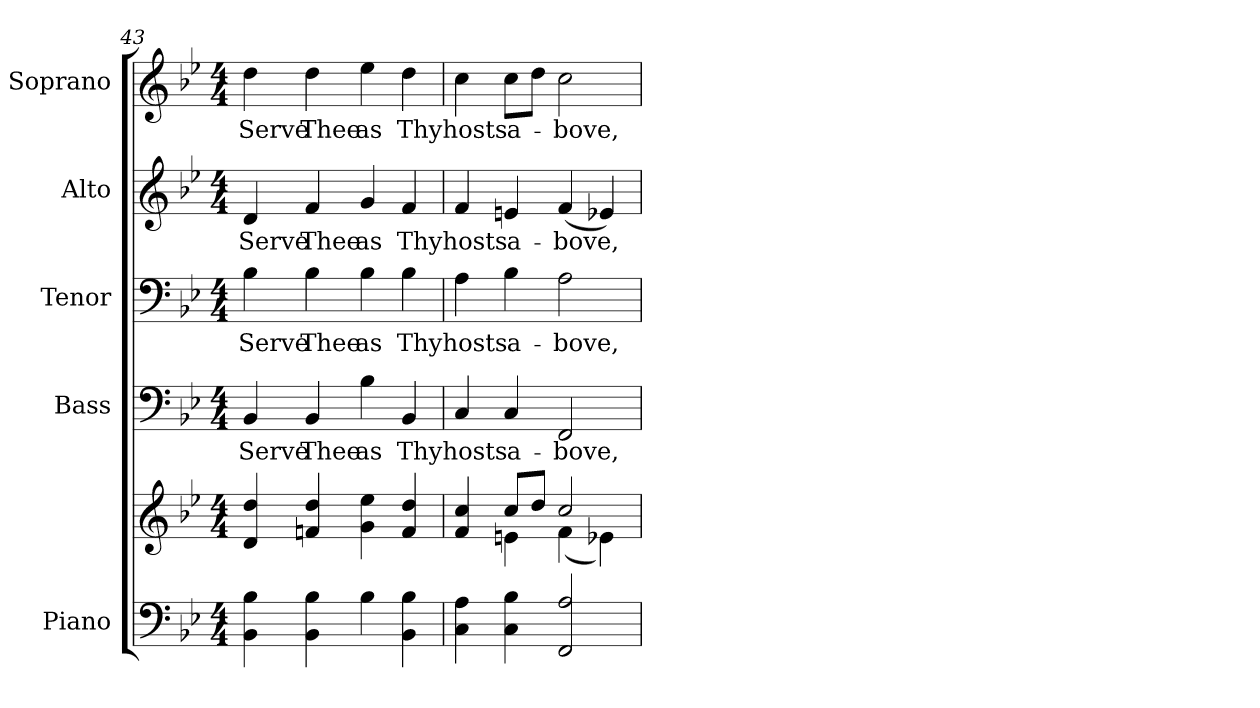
**kern	**kern	**kern	**text	**kern	**text	**kern	**text	**kern	**text
*part5	*part5	*part4	*part4	*part3	*part3	*part2	*part2	*part1	*part1
*staff6	*staff5	*staff4	*staff4	*staff3	*staff3	*staff2	*staff2	*staff1	*staff1
*I"Piano	*	*I"Bass	*	*I"Tenor	*	*I"Alto	*	*I"Soprano	*
*I'Pno.	*	*I'B.	*	*I'T.	*	*I'A.	*	*I'S.	*
!!LO:PB:g=z
*clefF4	*clefG2	*clefF4	*	*clefF4	*	*clefG2	*	*clefG2	*
*k[b-e-]	*k[b-e-]	*k[b-e-]	*	*k[b-e-]	*	*k[b-e-]	*	*k[b-e-]	*
*B-:	*B-:	*B-:	*	*B-:	*	*B-:	*	*B-:	*
*M4/4	*M4/4	*M4/4	*	*M4/4	*	*M4/4	*	*M4/4	*
=43	=43	=43	=43	=43	=43	=43	=43	=43	=43
!	!	!	!LO:LY:b:color=#000000	!	!	!	!	!	!
!	!	!	!	!	!LO:LY:b:color=#000000	!	!	!	!
!	!	!	!	!	!	!	!LO:LY:b:color=#000000	!	!
!	!	!	!	!	!	!	!	!	!LO:LY:b:color=#000000
4BB-i\ 4B-i	4di/ 4ddi	4BB-i/	Serve	4B-i\	Serve	4di/	Serve	4ddi\	Serve
!	!	!	!LO:LY:b:color=#000000	!	!	!	!	!	!
!	!	!	!	!	!LO:LY:b:color=#000000	!	!	!	!
!	!	!	!	!	!	!	!LO:LY:b:color=#000000	!	!
!	!	!	!	!	!	!	!	!	!LO:LY:b:color=#000000
4BB-i\ 4B-i	4fni/ 4ddi	4BB-i/	Thee	4B-i\	Thee	4fi/	Thee	4ddi\	Thee
!	!	!	!LO:LY:b:color=#000000	!	!	!	!	!	!
!	!	!	!	!	!LO:LY:b:color=#000000	!	!	!	!
!	!	!	!	!	!	!	!LO:LY:b:color=#000000	!	!
!	!	!	!	!	!	!	!	!	!LO:LY:b:color=#000000
4B-i\	4gi\ 4ee-i	4B-i\	as	4B-i\	as	4gi/	as	4ee-i\	as
!	!	!	!LO:LY:b:color=#000000	!	!	!	!	!	!
!	!	!	!	!	!LO:LY:b:color=#000000	!	!	!	!
!	!	!	!	!	!	!	!LO:LY:b:color=#000000	!	!
!	!	!	!	!	!	!	!	!	!LO:LY:b:color=#000000
4BB-i\ 4B-i	4fi/ 4ddi	4BB-i/	Thy	4B-i\	Thy	4fi/	Thy	4ddi\	Thy
=44	=44	=44	=44	=44	=44	=44	=44	=44	=44
*	*^	*	*	*	*	*	*	*	*
!	!	!	!	!LO:LY:b:color=#000000	!	!	!	!	!	!
!	!	!	!	!	!	!LO:LY:b:color=#000000	!	!	!	!
!	!	!	!	!	!	!	!	!LO:LY:b:color=#000000	!	!
!	!	!	!	!	!	!	!	!	!	!LO:LY:b:color=#000000
4Ci\ 4Ai	4fi/ 4cci	4ryy	4Ci/	hosts	4Ai\	hosts	4fi/	hosts	4cci\	hosts
!	!	!	!	!LO:LY:b:color=#000000	!	!	!	!	!	!
!	!	!	!	!	!	!LO:LY:b:color=#000000	!	!	!	!
!	!	!	!	!	!	!	!	!LO:LY:b:color=#000000	!	!
!	!	!	!	!	!	!	!	!	!	!LO:LY:b:color=#000000
4Ci\ 4B-i	8cci/L	4eni\	4Ci/	a-	4B-i\	a-	4eni/	a-	8cci\L	a-
.	8ddi/J	.	.	.	.	.	.	.	8ddi\J	.
!	!	!	!	!LO:LY:b:color=#000000	!	!	!	!	!	!
!	!	!	!	!	!	!LO:LY:b:color=#000000	!	!	!	!
!	!	!	!	!	!	!	!	!LO:LY:b:color=#000000	!	!
!	!	!	!	!	!	!	!	!	!	!LO:LY:b:color=#000000
2FFi/ 2Ai	2cci/	(4fi\	2FFi/	-bove,	2Ai\	-bove,	(4fi/	-bove,	2cci\	-bove,
.	.	4e-Xi\)	.	.	.	.	4e-Xi/)	.	.	.
*	*v	*v	*	*	*	*	*	*	*	*
=	=	=	=	=	=	=	=	=	=
*-	*-	*-	*-	*-	*-	*-	*-	*-	*-
